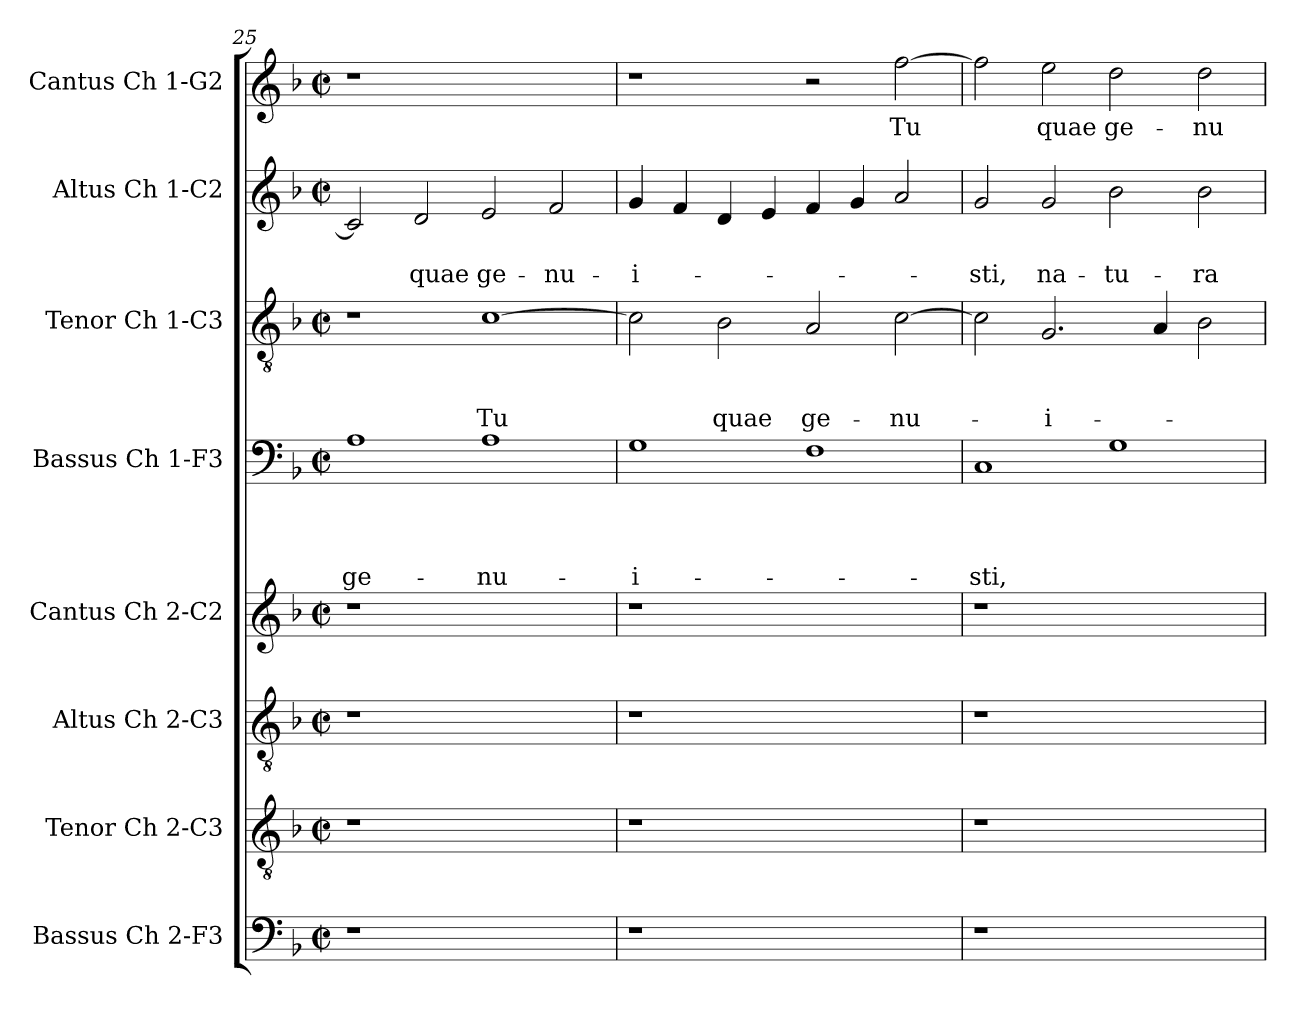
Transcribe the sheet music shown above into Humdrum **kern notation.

**kern	**kern	**kern	**kern	**kern	**text	**text	**text	**text	**kern	**text	**text	**text	**kern	**text	**text	**kern	**text
*part8	*part7	*part6	*part5	*part4	*part4	*part4	*part4	*part4	*part3	*part3	*part3	*part3	*part2	*part2	*part2	*part1	*part1
*staff8	*staff7	*staff6	*staff5	*staff4	*staff4	*staff4	*staff4	*staff4	*staff3	*staff3	*staff3	*staff3	*staff2	*staff2	*staff2	*staff1	*staff1
*I"Bassus Ch 2-F3	*I"Tenor Ch 2-C3	*I"Altus Ch 2-C3	*I"Cantus Ch 2-C2	*I"Bassus Ch 1-F3	*	*	*	*	*I"Tenor Ch 1-C3	*	*	*	*I"Altus Ch 1-C2	*	*	*I"Cantus Ch 1-G2	*
*I'B2	*I'T2	*I'A2	*I'C2	*I'B1	*	*	*	*	*I'T1	*	*	*	*I'A1	*	*	*I'C1	*
*clefF4	*clefGv2	*clefGv2	*clefG2	*clefF4	*	*	*	*	*clefGv2	*	*	*	*clefG2	*	*	*clefG2	*
*k[b-]	*k[b-]	*k[b-]	*k[b-]	*k[b-]	*	*	*	*	*k[b-]	*	*	*	*k[b-]	*	*	*k[b-]	*
*F:	*F:	*F:	*F:	*F:	*	*	*	*	*F:	*	*	*	*F:	*	*	*F:	*
*M2/2	*M2/2	*M2/2	*M2/2	*M2/2	*	*	*	*	*M2/2	*	*	*	*M2/2	*	*	*M2/2	*
*met(c|)	*met(c|)	*met(c|)	*met(c|)	*met(c|)	*	*	*	*	*met(c|)	*	*	*	*met(c|)	*	*	*met(c|)	*
=25	=25	=25	=25	=25	=25	=25	=25	=25	=25	=25	=25	=25	=25	=25	=25	=25	=25
1r	1r	1r	1r	1A	.	.	.	ge-	1r	.	.	.	2c/]	.	.	1r	.
.	.	.	.	.	.	.	.	.	.	.	.	.	2d/	.	quae	.	.
1ryy	1ryy	1ryy	1ryy	1A	.	.	.	-nu-	[1c	.	.	Tu	2e/	.	ge-	1ryy	.
.	.	.	.	.	.	.	.	.	.	.	.	.	2f/	.	-nu-	.	.
!!LO:LB:g=z
=26	=26	=26	=26	=26	=26	=26	=26	=26	=26	=26	=26	=26	=26	=26	=26	=26	=26
1r	1r	1r	1r	1G	.	.	.	-i-	2c\]	.	.	.	4g/	.	-i-	1r	.
.	.	.	.	.	.	.	.	.	.	.	.	.	4f/	.	.	.	.
.	.	.	.	.	.	.	.	.	2B-\	.	.	quae	4d/	.	.	.	.
.	.	.	.	.	.	.	.	.	.	.	.	.	4e/	.	.	.	.
1ryy	1ryy	1ryy	1ryy	1F	.	.	.	.	2A/	.	.	ge-	4f/	.	.	2r	.
.	.	.	.	.	.	.	.	.	.	.	.	.	4g/	.	.	.	.
.	.	.	.	.	.	.	.	.	[2c\	.	.	-nu-	2a/	.	.	[2ff\	Tu
=27	=27	=27	=27	=27	=27	=27	=27	=27	=27	=27	=27	=27	=27	=27	=27	=27	=27
1r	1r	1r	1r	1C	.	.	.	-sti,	2c\]	.	.	.	2g/	.	-sti,	2ff\]	.
.	.	.	.	.	.	.	.	.	2.G/	.	.	-i-	2g/	.	na-	2ee\	quae
1ryy	1ryy	1ryy	1ryy	1G	.	.	.	.	.	.	.	.	2b-\	.	-tu-	2dd\	ge-
.	.	.	.	.	.	.	.	.	4A/	.	.	.	.	.	.	.	.
.	.	.	.	.	.	.	.	.	2B-\	.	.	.	2b-\	.	-ra	2dd\	-nu-
=	=	=	=	=	=	=	=	=	=	=	=	=	=	=	=	=	=
*-	*-	*-	*-	*-	*-	*-	*-	*-	*-	*-	*-	*-	*-	*-	*-	*-	*-
